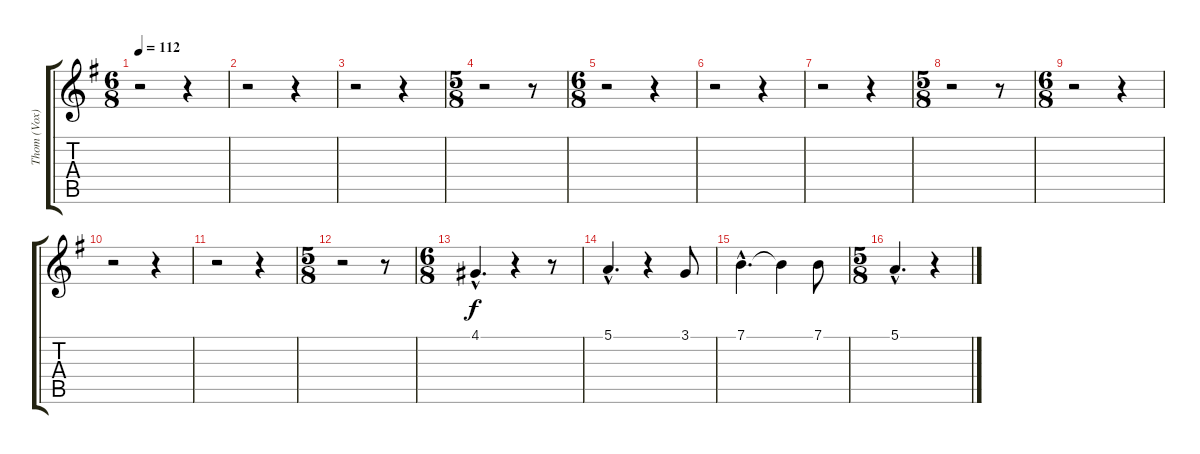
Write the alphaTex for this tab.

\track ("Thom (Vox)" "Thom (Vox)") {instrument drawbarorgan}
\staff {score tabs}
\tuning (E4 B3 G3 D3 A2 E2) {hide}
\ts (6 8)
\tempo 112
\clef g2
\ks g
r.2{dy f} r.4 |
r.2 r.4 |
r.2 r.4 |
\ts (5 8)
r.2 r.8 |
\ts (6 8)
r.2 r.4 |
r.2 r.4 |
r.2 r.4 |
\ts (5 8)
r.2 r.8 |
\ts (6 8)
r.2 r.4 |
r.2 r.4 |
r.2 r.4 |
\ts (5 8)
r.2 r.8 |
\ts (6 8)
4.1{hac}.4{d} r.4 r.8 |
5.1{hac}.4{d} r.4 3.1.8 |
7.1{hac}.4{d} 7.1{t}.4 7.1.8 |
\ts (5 8)
5.1{hac}.4{d} r.4
